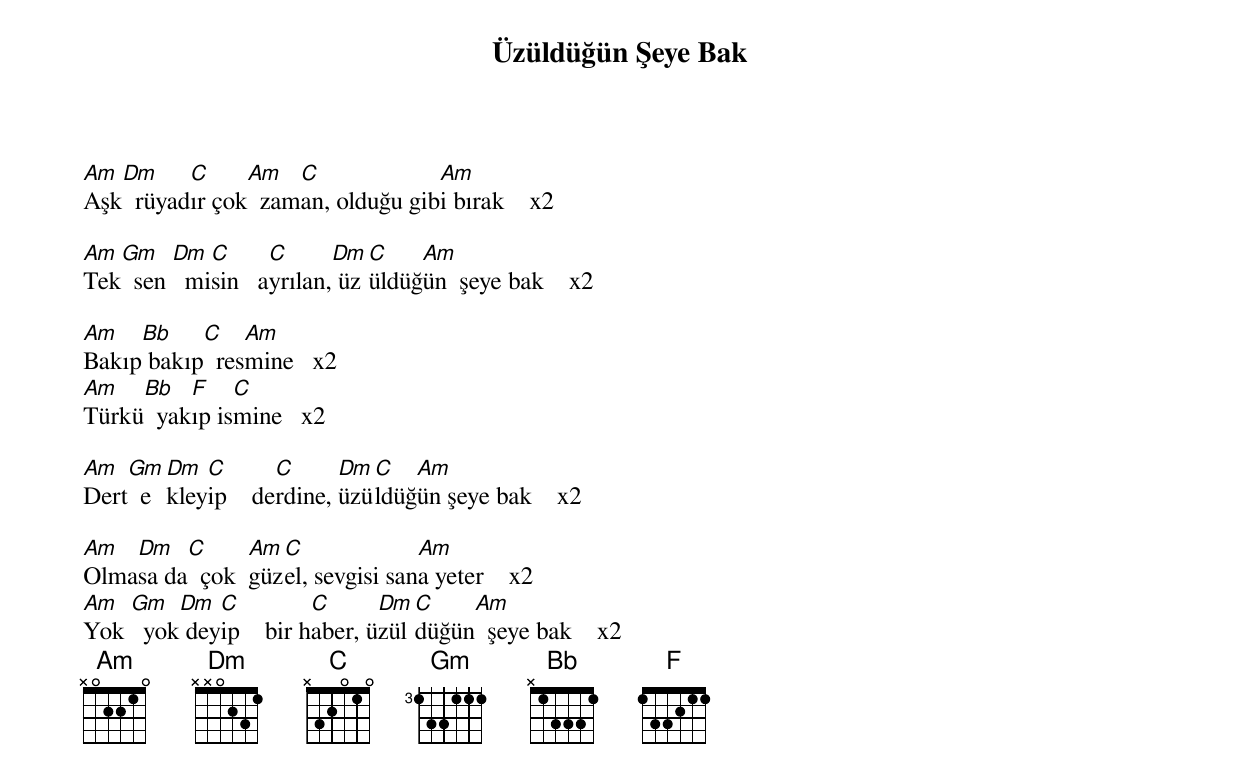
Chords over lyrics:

{title: Üzüldüğün Şeye Bak}
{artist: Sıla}

Am Dm     C     Am   C             Am
Aşk  rüyadır çok  zaman, olduğu gibi bırak    x2

Am Gm    Dm  C      C      Dm C    Am
Tek  sen   misin   ayrılan, üzüldüğün  şeye bak    x2

Am   Bb    C    Am
Bakıp bakıp  resmine   x2
Am   Bb   F    C
Türkü  yakıp ismine   x2

Am  Gm Dm  C       C      Dm C   Am
Dert  ekleyip    derdine, üzüldüğün şeye bak    x2

Am  Dm   C      Am C              Am
Olmasa da  çok  güzel, sevgisi sana yeter    x2
Am  Gm   Dm  C          C      Dm C    Am
Yok   yok deyip    bir haber, üzüldüğün  şeye bak    x2
